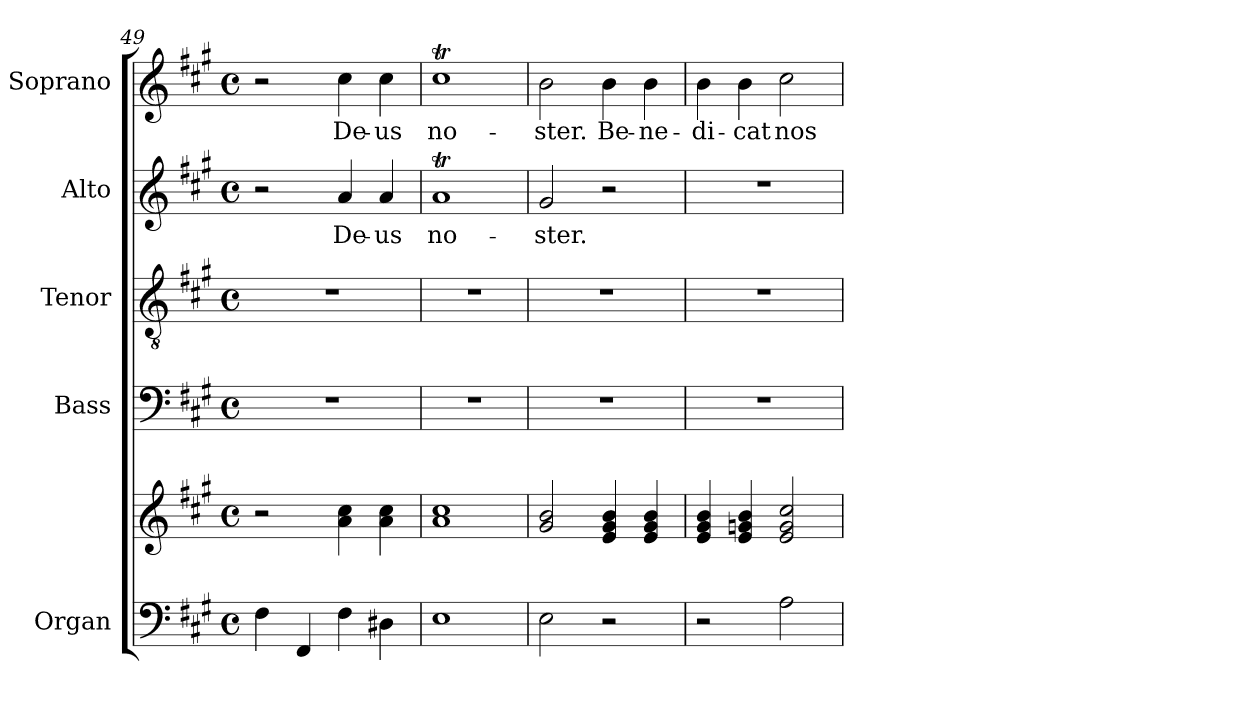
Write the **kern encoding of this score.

**kern	**kern	**kern	**kern	**kern	**text	**kern	**text
*part5	*part5	*part4	*part3	*part2	*part2	*part1	*part1
*staff6	*staff5	*staff4	*staff3	*staff2	*staff2	*staff1	*staff1
*I"Organ	*	*I"Bass	*I"Tenor	*I"Alto	*	*I"Soprano	*
*	*	*I'B	*I'T	*I'A	*	*I'S	*
*clefF4	*clefG2	*clefF4	*clefGv2	*clefG2	*	*clefG2	*
*k[f#c#g#]	*k[f#c#g#]	*k[f#c#g#]	*k[f#c#g#]	*k[f#c#g#]	*	*k[f#c#g#]	*
*A:	*A:	*A:	*A:	*A:	*	*A:	*
*M4/4	*M4/4	*M4/4	*M4/4	*M4/4	*	*M4/4	*
*met(c)	*met(c)	*met(c)	*met(c)	*met(c)	*	*met(c)	*
=49	=49	=49	=49	=49	=49	=49	=49
4F#	2r	1r	1r	2r	.	2r	.
4FF#	.	.	.	.	.	.	.
!	!	!	!	!	!LO:LY:b	!	!LO:LY:b
4F#	4a 4cc#	.	.	4a	De-	4cc#	De-
!	!	!	!	!	!LO:LY:b	!	!LO:LY:b
4D#X	4a 4cc#	.	.	4a	-us	4cc#	-us
=50	=50	=50	=50	=50	=50	=50	=50
!	!	!	!	!	!LO:LY:b	!	!LO:LY:b
1E	1a 1cc#	1r	1r	1aT	no-	1cc#t	no-
=51	=51	=51	=51	=51	=51	=51	=51
!	!	!	!	!	!LO:LY:b	!	!LO:LY:b
2E	2g# 2b	1r	1r	2g#	-ster.	2b	-ster.
!	!	!	!	!	!	!	!LO:LY:b
2r	4e 4g# 4b	.	.	2r	.	4b	Be-
!	!	!	!	!	!	!	!LO:LY:b
.	4e 4g# 4b	.	.	.	.	4b	-ne-
=52	=52	=52	=52	=52	=52	=52	=52
!	!	!	!	!	!	!	!LO:LY:b
2r	4e 4g# 4b	1r	1r	1r	.	4b	-di-
!	!	!	!	!	!	!	!LO:LY:b
.	4e 4gn 4b	.	.	.	.	4b	-cat
!	!	!	!	!	!	!	!LO:LY:b
2A	2e 2g 2cc#	.	.	.	.	2cc#	nos
=	=	=	=	=	=	=	=
*-	*-	*-	*-	*-	*-	*-	*-
